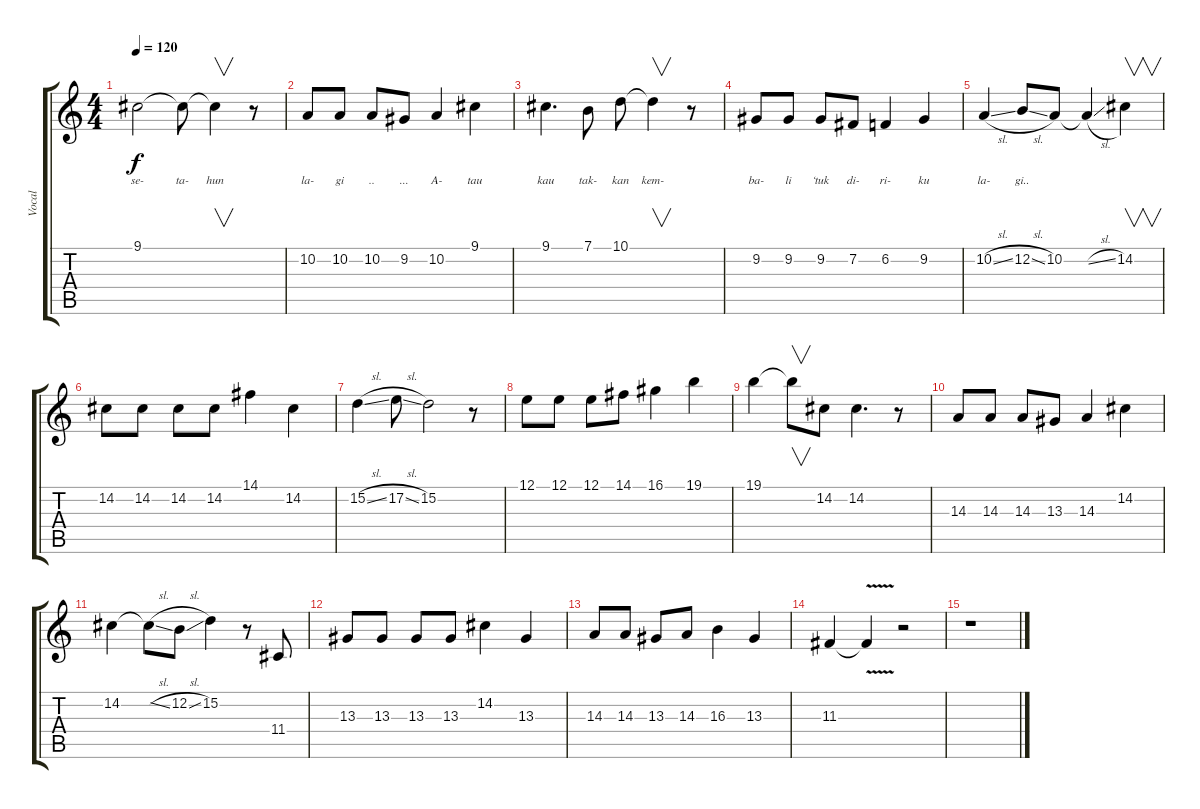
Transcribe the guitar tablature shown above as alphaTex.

\track ("Vocal" "Vocal") {instrument oboe}
\staff {score tabs}
\tuning (E4 B3 G3 D3 A2 E2) {hide}
\ts (4 4)
\tempo 120
\clef g2
\ks c
9.1.2{lyrics (0 "se-") lyrics (1 "") lyrics (2 "") lyrics (3 "") lyrics (4 "") dy f} 9.1{t}.8{lyrics (0 "ta-") lyrics (1 "") lyrics (2 "") lyrics (3 "") lyrics (4 "")} 9.1{t}.4{v lyrics (0 "hun") lyrics (1 "") lyrics (2 "") lyrics (3 "") lyrics (4 "")} r.8 |
10.2.8{lyrics (0 "la-") lyrics (1 "") lyrics (2 "") lyrics (3 "") lyrics (4 "")} 10.2.8{lyrics (0 "gi") lyrics (1 "") lyrics (2 "") lyrics (3 "") lyrics (4 "")} 10.2.8{lyrics (0 "..") lyrics (1 "") lyrics (2 "") lyrics (3 "") lyrics (4 "")} 9.2.8{lyrics (0 "...") lyrics (1 "") lyrics (2 "") lyrics (3 "") lyrics (4 "")} 10.2.4{lyrics (0 "A-") lyrics (1 "") lyrics (2 "") lyrics (3 "") lyrics (4 "")} 9.1.4{lyrics (0 "tau") lyrics (1 "") lyrics (2 "") lyrics (3 "") lyrics (4 "")} |
9.1.4{d lyrics (0 "kau") lyrics (1 "") lyrics (2 "") lyrics (3 "") lyrics (4 "")} 7.1.8{lyrics (0 "tak-") lyrics (1 "") lyrics (2 "") lyrics (3 "") lyrics (4 "")} 10.1.8{lyrics (0 "kan") lyrics (1 "") lyrics (2 "") lyrics (3 "") lyrics (4 "")} 10.1{t}.4{v lyrics (0 "kem-") lyrics (1 "") lyrics (2 "") lyrics (3 "") lyrics (4 "")} r.8 |
9.2.8{lyrics (0 "ba-") lyrics (1 "") lyrics (2 "") lyrics (3 "") lyrics (4 "")} 9.2.8{lyrics (0 "li") lyrics (1 "") lyrics (2 "") lyrics (3 "") lyrics (4 "")} 9.2.8{lyrics (0 "‘tuk") lyrics (1 "") lyrics (2 "") lyrics (3 "") lyrics (4 "")} 7.2.8{lyrics (0 "di-") lyrics (1 "") lyrics (2 "") lyrics (3 "") lyrics (4 "")} 6.2.4{lyrics (0 "ri-") lyrics (1 "") lyrics (2 "") lyrics (3 "") lyrics (4 "")} 9.2.4{lyrics (0 "ku") lyrics (1 "") lyrics (2 "") lyrics (3 "") lyrics (4 "")} |
10.2{sl}.4{lyrics (0 "la-") lyrics (1 "") lyrics (2 "") lyrics (3 "") lyrics (4 "")} 12.2{sl}.8{lyrics (0 "gi..") lyrics (1 "") lyrics (2 "") lyrics (3 "") lyrics (4 "")} 10.2.8 10.2{sl t}.4 14.2.4{v} |
14.2.8 14.2.8 14.2.8 14.2.8 14.1.4 14.2.4 |
15.2{sl}.4 17.2{sl}.8 15.2.2 r.8 |
12.1.8 12.1.8 12.1.8 14.1.8 16.1.4 19.1.4 |
19.1.4 19.1{t}.8{v} 14.2.8 14.2.4{d} r.8 |
14.3.8 14.3.8 14.3.8 13.3.8 14.3.4 14.2.4 |
14.2.4 14.2{sl t}.8 12.2{sl}.8 15.2.4 r.8 11.4.8 |
13.3.8 13.3.8 13.3.8 13.3.8 14.2.4 13.3.4 |
14.3.8 14.3.8 13.3.8 14.3.8 16.3.4 13.3.4 |
11.3.4 11.3{v t}.4 r.2 |
r.1
